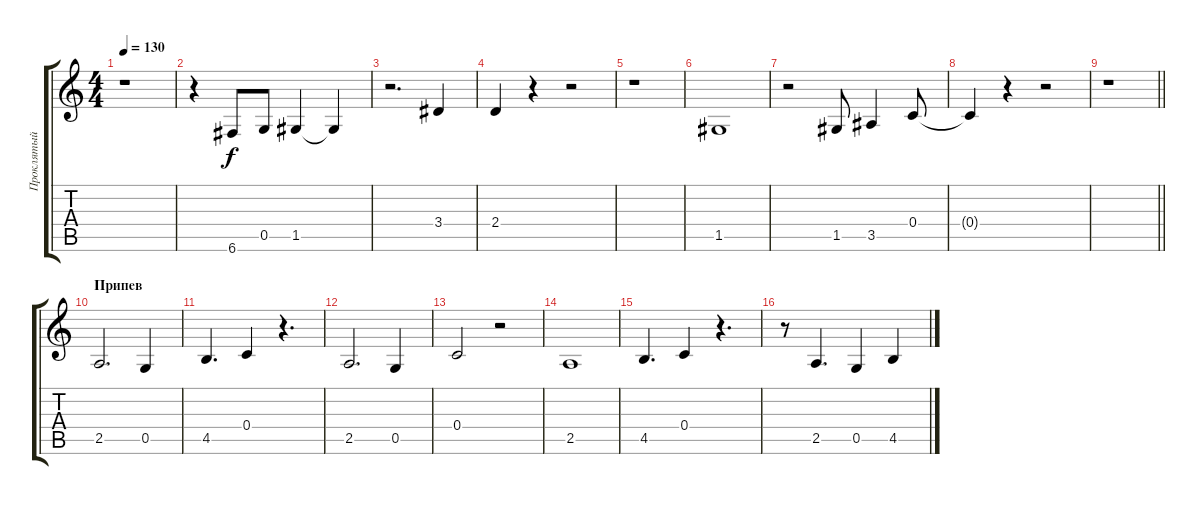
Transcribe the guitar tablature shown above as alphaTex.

\track ("Проклятый" "Проклятый") {instrument contrabass}
\staff {score tabs}
\tuning (D4 A3 F3 C3 G2 C2) {hide}
\ts (4 4)
\tempo 130
\clef g2
\ks c
r.1{dy f} |
r.4 6.6.8 0.5.8 1.5.4 1.5{t}.4 |
r.2{d} 3.4.4 |
2.4.4 r.4 r.2 |
r.1 |
1.5.1 |
r.2 1.5.8 3.5.4 0.4.8 |
0.4{t}.4 r.4 r.2 |
\barLineRight lightlight
r.1 |
\section ("" "Припев")
2.5.2{d} 0.5.4 |
4.5.4{d} 0.4.4 r.4{d} |
2.5.2{d} 0.5.4 |
0.4.2 r.2 |
2.5.1 |
4.5.4{d} 0.4.4 r.4{d} |
r.8 2.5.4{d} 0.5.4 4.5.4
